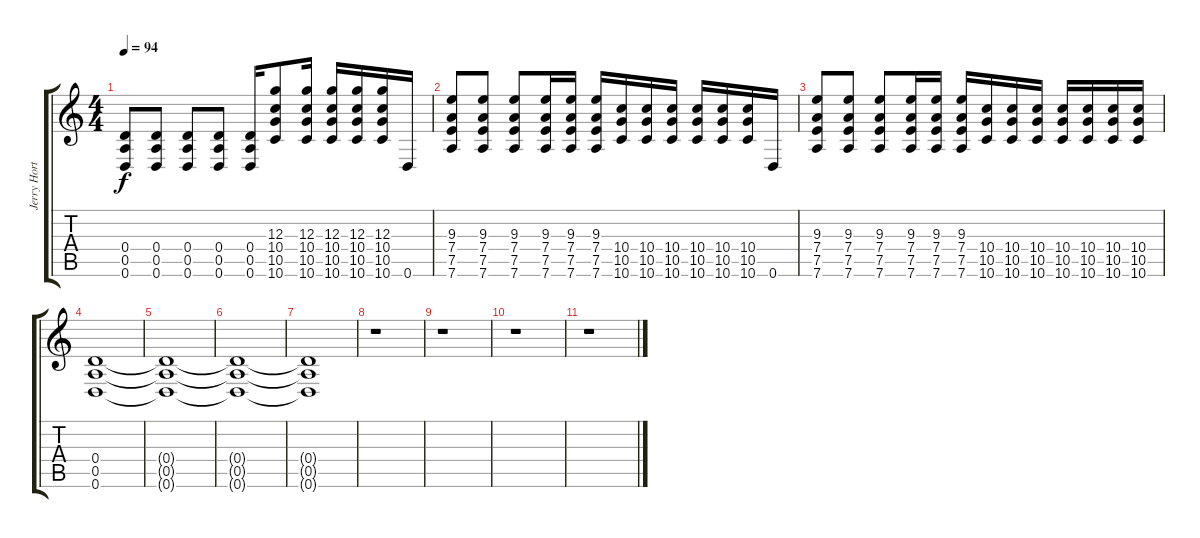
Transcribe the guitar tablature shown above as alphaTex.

\track ("Jerry Horton (Guitar)" "Jerry Hort") {instrument distortionguitar}
\staff {score tabs}
\tuning (E4 B3 G3 D3 A2 D2) {hide}
\ts (4 4)
\tempo 94
\clef g2
\ks c
(0.4 0.5 0.6).8{dy f} (0.4 0.5 0.6).8 (0.4 0.5 0.6).8 (0.4 0.5 0.6).8 (0.4 0.5 0.6).16 (12.3 10.4 10.5 10.6).8 (12.3 10.4 10.5 10.6).16 (12.3 10.4 10.5 10.6).16 (12.3 10.4 10.5 10.6).16 (12.3 10.4 10.5 10.6).16 0.6.16 |
(9.3 7.4 7.5 7.6).8 (9.3 7.4 7.5 7.6).8 (9.3 7.4 7.5 7.6).8 (9.3 7.4 7.5 7.6).16 (9.3 7.4 7.5 7.6).16 (9.3 7.4 7.5 7.6).16 (10.4 10.5 10.6).16 (10.4 10.5 10.6).16 (10.4 10.5 10.6).16 (10.4 10.5 10.6).16 (10.4 10.5 10.6).16 (10.4 10.5 10.6).16 0.6.16 |
(9.3 7.4 7.5 7.6).8 (9.3 7.4 7.5 7.6).8 (9.3 7.4 7.5 7.6).8 (9.3 7.4 7.5 7.6).16 (9.3 7.4 7.5 7.6).16 (9.3 7.4 7.5 7.6).16 (10.4 10.5 10.6).16 (10.4 10.5 10.6).16 (10.4 10.5 10.6).16 (10.4 10.5 10.6).16 (10.4 10.5 10.6).16 (10.4 10.5 10.6).16 (10.4 10.5 10.6).16 |
(0.4 0.5 0.6).1 |
(0.4{t} 0.5{t} 0.6{t}).1 |
(0.4{t} 0.5{t} 0.6{t}).1 |
(0.4{t} 0.5{t} 0.6{t}).1 |
r.1 |
r.1 |
r.1 |
r.1
